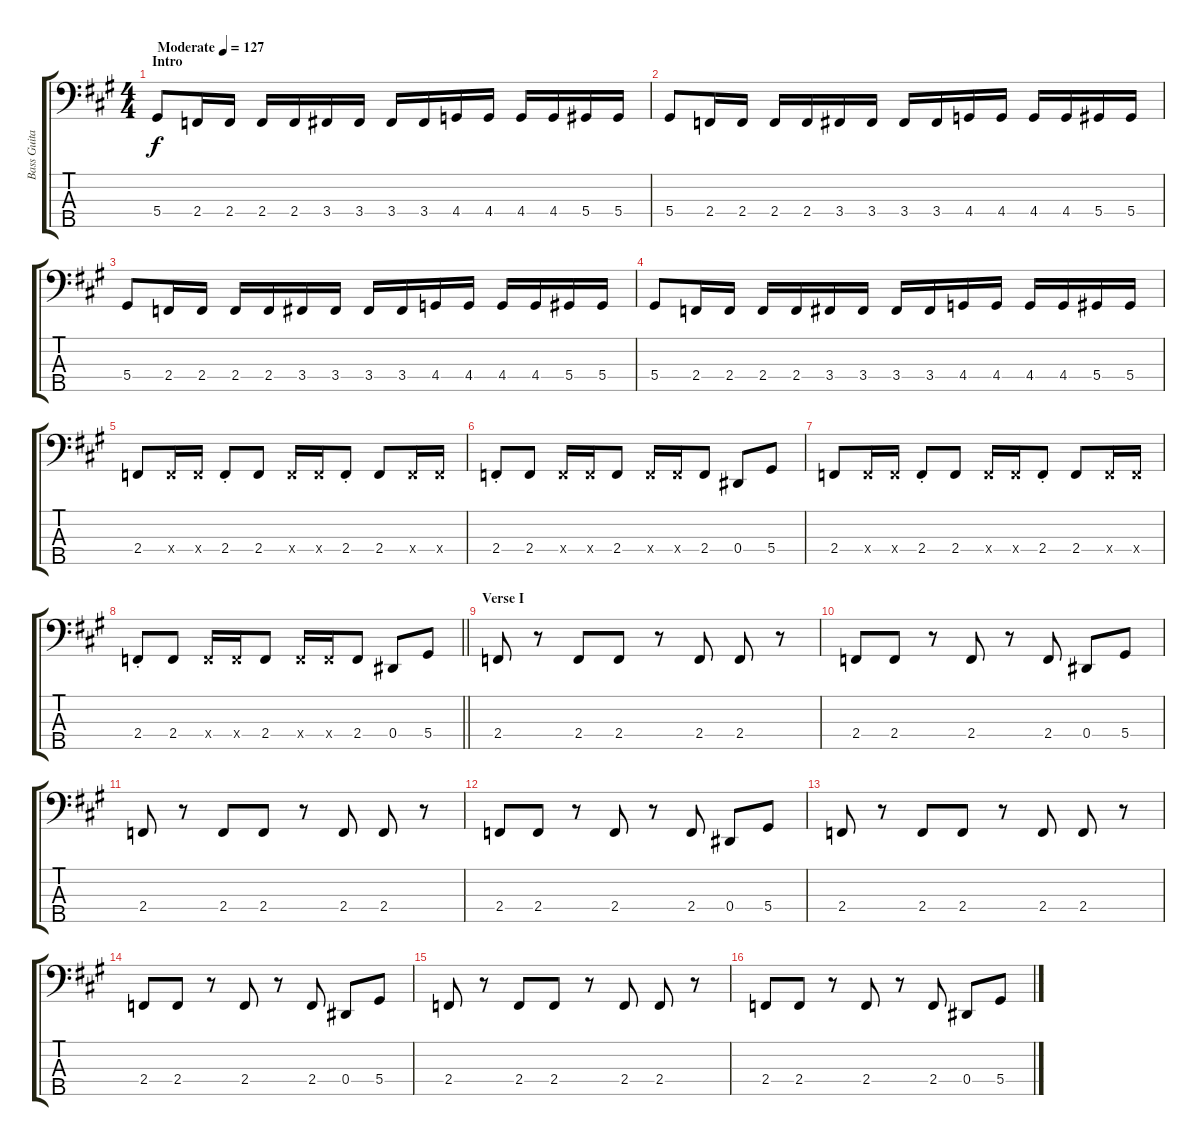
\track ("Bass Guitar" "Bass Guita") {instrument electricbasspick}
\staff {score tabs}
\tuning (Gb2 Db2 Ab1 Eb1 Bb0) {hide}
\ts (4 4)
\section ("" "Intro")
\tempo (127 "Moderate")
\clef f4
\ks a
5.4.8{dy f instrument electricbasspick} 2.4.16 2.4.16 2.4.16 2.4.16 3.4.16 3.4.16 3.4.16 3.4.16 4.4.16 4.4.16 4.4.16 4.4.16 5.4.16 5.4.16 |
5.4.8 2.4.16 2.4.16 2.4.16 2.4.16 3.4.16 3.4.16 3.4.16 3.4.16 4.4.16 4.4.16 4.4.16 4.4.16 5.4.16 5.4.16 |
5.4.8 2.4.16 2.4.16 2.4.16 2.4.16 3.4.16 3.4.16 3.4.16 3.4.16 4.4.16 4.4.16 4.4.16 4.4.16 5.4.16 5.4.16 |
5.4.8 2.4.16 2.4.16 2.4.16 2.4.16 3.4.16 3.4.16 3.4.16 3.4.16 4.4.16 4.4.16 4.4.16 4.4.16 5.4.16 5.4.16 |
2.4.8 2.4{x}.16 2.4{x}.16 2.4{st}.8 2.4.8 2.4{x}.16 2.4{x}.16 2.4{st}.8 2.4.8 2.4{x}.16 2.4{x}.16 |
2.4{st}.8 2.4.8 2.4{x}.16 2.4{x}.16 2.4.8 2.4{x}.16 2.4{x}.16 2.4.8 0.4.8 5.4.8 |
2.4.8 2.4{x}.16 2.4{x}.16 2.4{st}.8 2.4.8 2.4{x}.16 2.4{x}.16 2.4{st}.8 2.4.8 2.4{x}.16 2.4{x}.16 |
\barLineRight lightlight
2.4{st}.8 2.4.8 2.4{x}.16 2.4{x}.16 2.4.8 2.4{x}.16 2.4{x}.16 2.4.8 0.4.8 5.4.8 |
\section ("" "Verse I")
2.4.8 r.8 2.4.8 2.4.8 r.8 2.4.8 2.4.8 r.8 |
2.4.8 2.4.8 r.8 2.4.8 r.8 2.4.8 0.4.8 5.4.8 |
2.4.8 r.8 2.4.8 2.4.8 r.8 2.4.8 2.4.8 r.8 |
2.4.8 2.4.8 r.8 2.4.8 r.8 2.4.8 0.4.8 5.4.8 |
2.4.8 r.8 2.4.8 2.4.8 r.8 2.4.8 2.4.8 r.8 |
2.4.8 2.4.8 r.8 2.4.8 r.8 2.4.8 0.4.8 5.4.8 |
2.4.8 r.8 2.4.8 2.4.8 r.8 2.4.8 2.4.8 r.8 |
2.4.8 2.4.8 r.8 2.4.8 r.8 2.4.8 0.4.8 5.4.8
